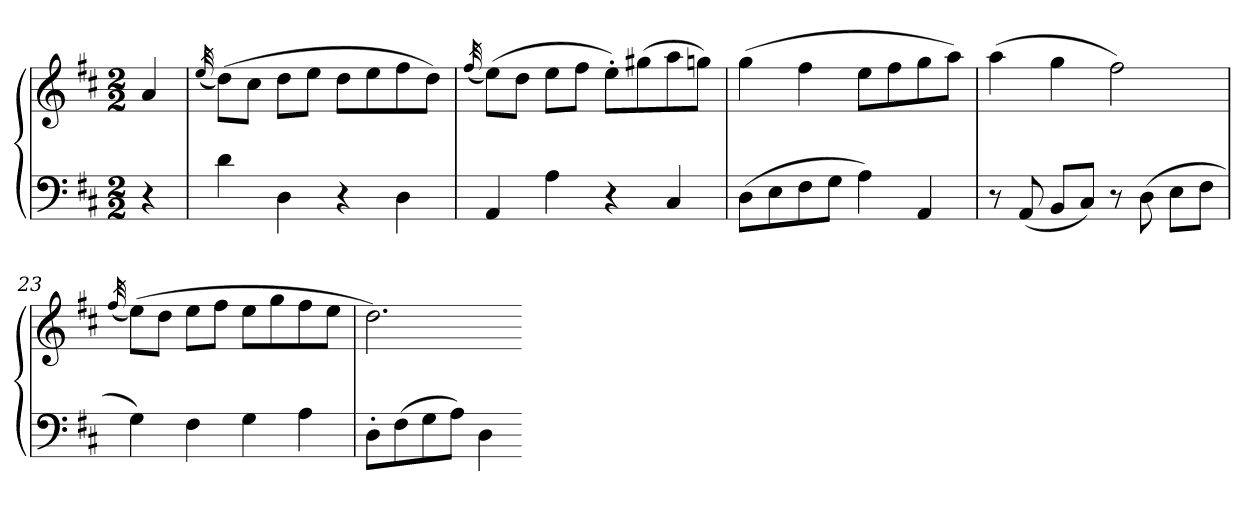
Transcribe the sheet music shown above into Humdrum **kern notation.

**kern	**kern
*part1	*part1
*staff2	*staff1
*clefF4	*clefG2
*k[f#c#]	*k[f#c#]
*D:	*D:
*M2/2	*M2/2
=	=
4r	4a
=19	=19
.	(32qee
4d	(8ddL)
.	8cc#J
4D	8ddL
.	8eeJ
4r	8ddL
.	8ee
4D	8ff#
.	8ddJ)
=20	=20
.	(32qff#
4AA	(8eeL)
.	8ddJ
4A	8eeL
.	8ff#J
4r	8ee'L)
.	(8gg#X
4C#	8aa
.	8ggnJ)
=21	=21
(8DL	(4gg
8E	.
8F#	4ff#
8GJ	.
4A)	8eeL
.	8ff#
4AA	8gg
.	8aaJ)
=22	=22
8r	(4aa
(8AA	.
8BBL	4gg
8C#J)	.
8r	2ff#)
(8D	.
8EL	.
8F#J	.
=23	=23
.	(32qff#
4G)	(8eeL)
.	8ddJ
4F#	8eeL
.	8ff#J
4G	8eeL
.	8gg
4A	8ff#
.	8eeJ
=24	=24
8D'L	2.dd)
(8F#	.
8G	.
8AJ)	.
4D	.
=-	=-
*-	*-
